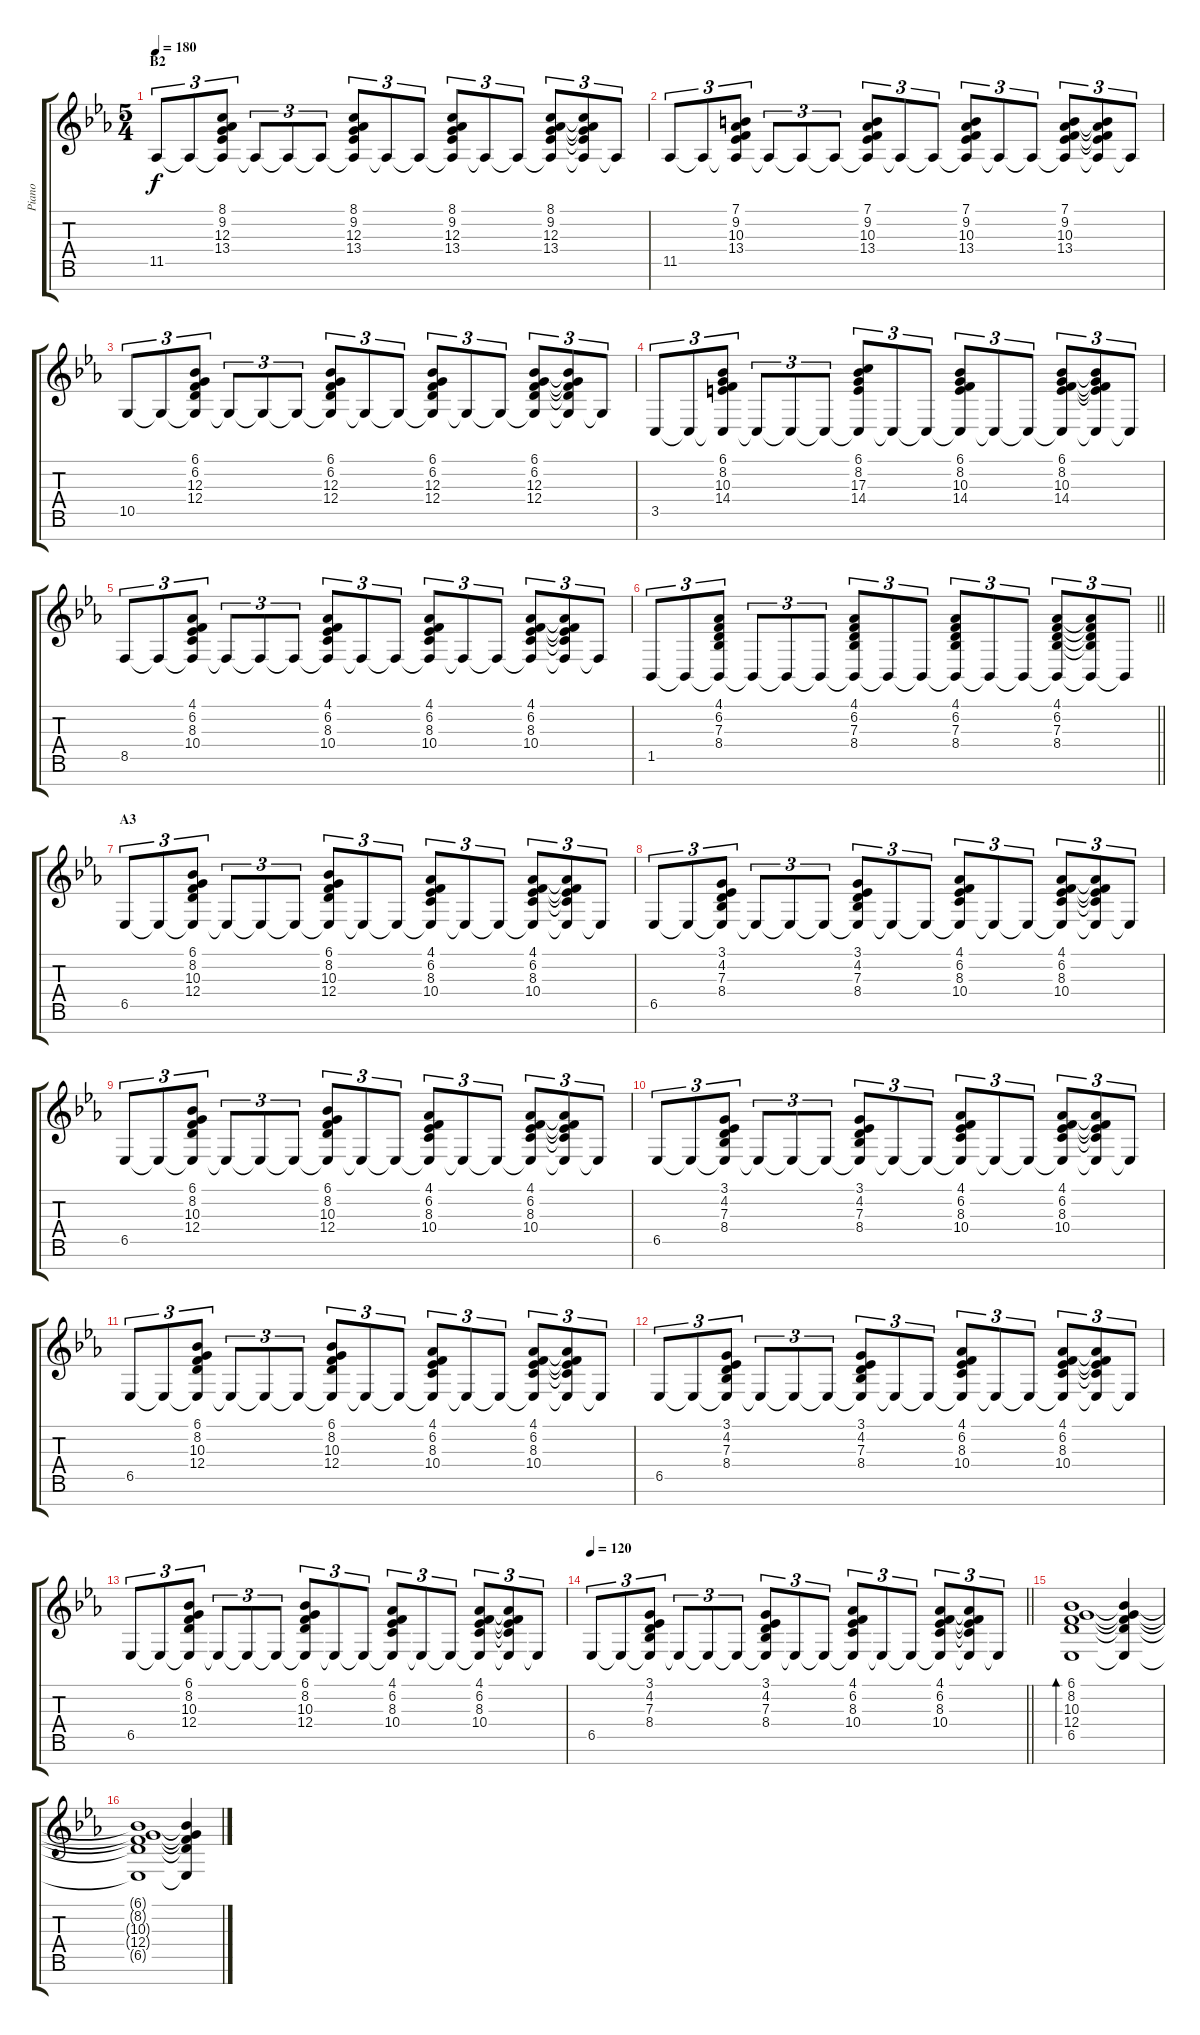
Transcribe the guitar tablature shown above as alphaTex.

\track ("Piano" "Piano") {instrument acousticgrandpiano}
\staff {score tabs}
\tuning (E4 B3 G3 D3 A2 E2 B1) {hide}
\ts (5 4)
\section ("" "B2")
\tempo 180
\clef g2
\ks eb
11.5.8{tu (3 2) dy f} 11.5{t}.8{tu (3 2)} (8.1 9.2 12.3 13.4 11.5{t}).8{tu (3 2)} 11.5{t}.8{tu (3 2)} 11.5{t}.8{tu (3 2)} 11.5{t}.8{tu (3 2)} (8.1 9.2 12.3 13.4 11.5{t}).8{tu (3 2)} 11.5{t}.8{tu (3 2)} 11.5{t}.8{tu (3 2)} (8.1 9.2 12.3 13.4 11.5{t}).8{tu (3 2)} 11.5{t}.8{tu (3 2)} 11.5{t}.8{tu (3 2)} (8.1 9.2 12.3 13.4 11.5{t}).8{tu (3 2)} (8.1{t} 9.2{t} 12.3{t} 13.4{t} 11.5{t}).8{tu (3 2)} 11.5{t}.8{tu (3 2)} |
11.5.8{tu (3 2)} 11.5{t}.8{tu (3 2)} (7.1 9.2 10.3 13.4 11.5{t}).8{tu (3 2)} 11.5{t}.8{tu (3 2)} 11.5{t}.8{tu (3 2)} 11.5{t}.8{tu (3 2)} (7.1 9.2 10.3 13.4 11.5{t}).8{tu (3 2)} 11.5{t}.8{tu (3 2)} 11.5{t}.8{tu (3 2)} (7.1 9.2 10.3 13.4 11.5{t}).8{tu (3 2)} 11.5{t}.8{tu (3 2)} 11.5{t}.8{tu (3 2)} (7.1 9.2 10.3 13.4 11.5{t}).8{tu (3 2)} (7.1{t} 9.2{t} 10.3{t} 13.4{t} 11.5{t}).8{tu (3 2)} 11.5{t}.8{tu (3 2)} |
10.5.8{tu (3 2)} 10.5{t}.8{tu (3 2)} (6.1 6.2 12.3 12.4 10.5{t}).8{tu (3 2)} 10.5{t}.8{tu (3 2)} 10.5{t}.8{tu (3 2)} 10.5{t}.8{tu (3 2)} (6.1 6.2 12.3 12.4 10.5{t}).8{tu (3 2)} 10.5{t}.8{tu (3 2)} 10.5{t}.8{tu (3 2)} (6.1 6.2 12.3 12.4 10.5{t}).8{tu (3 2)} 10.5{t}.8{tu (3 2)} 10.5{t}.8{tu (3 2)} (6.1 6.2 12.3 12.4 10.5{t}).8{tu (3 2)} (6.1{t} 6.2{t} 12.3{t} 12.4{t} 10.5{t}).8{tu (3 2)} 10.5{t}.8{tu (3 2)} |
3.5.8{tu (3 2)} 3.5{t}.8{tu (3 2)} (6.1 8.2 10.3 14.4 3.5{t}).8{tu (3 2)} 3.5{t}.8{tu (3 2)} 3.5{t}.8{tu (3 2)} 3.5{t}.8{tu (3 2)} (6.1 8.2 17.3 14.4 3.5{t}).8{tu (3 2)} 3.5{t}.8{tu (3 2)} 3.5{t}.8{tu (3 2)} (6.1 8.2 10.3 14.4 3.5{t}).8{tu (3 2)} 3.5{t}.8{tu (3 2)} 3.5{t}.8{tu (3 2)} (6.1 8.2 10.3 14.4 3.5{t}).8{tu (3 2)} (6.1{t} 8.2{t} 10.3{t} 14.4{t} 3.5{t}).8{tu (3 2)} 3.5{t}.8{tu (3 2)} |
8.5.8{tu (3 2)} 8.5{t}.8{tu (3 2)} (4.1 6.2 8.3 10.4 8.5{t}).8{tu (3 2)} 8.5{t}.8{tu (3 2)} 8.5{t}.8{tu (3 2)} 8.5{t}.8{tu (3 2)} (4.1 6.2 8.3 10.4 8.5{t}).8{tu (3 2)} 8.5{t}.8{tu (3 2)} 8.5{t}.8{tu (3 2)} (4.1 6.2 8.3 10.4 8.5{t}).8{tu (3 2)} 8.5{t}.8{tu (3 2)} 8.5{t}.8{tu (3 2)} (4.1 6.2 8.3 10.4 8.5{t}).8{tu (3 2)} (4.1{t} 6.2{t} 8.3{t} 10.4{t} 8.5{t}).8{tu (3 2)} 8.5{t}.8{tu (3 2)} |
\barLineRight lightlight
1.5.8{tu (3 2)} 1.5{t}.8{tu (3 2)} (4.1 6.2 7.3 8.4 1.5{t}).8{tu (3 2)} 1.5{t}.8{tu (3 2)} 1.5{t}.8{tu (3 2)} 1.5{t}.8{tu (3 2)} (4.1 6.2 7.3 8.4 1.5{t}).8{tu (3 2)} 1.5{t}.8{tu (3 2)} 1.5{t}.8{tu (3 2)} (4.1 6.2 7.3 8.4 1.5{t}).8{tu (3 2)} 1.5{t}.8{tu (3 2)} 1.5{t}.8{tu (3 2)} (4.1 6.2 7.3 8.4 1.5{t}).8{tu (3 2)} (4.1{t} 6.2{t} 7.3{t} 8.4{t} 1.5{t}).8{tu (3 2)} 1.5{t}.8{tu (3 2)} |
\section ("" "A3")
6.5.8{tu (3 2)} 6.5{t}.8{tu (3 2)} (6.1 8.2 10.3 12.4 6.5{t}).8{tu (3 2)} 6.5{t}.8{tu (3 2)} 6.5{t}.8{tu (3 2)} 6.5{t}.8{tu (3 2)} (6.1 8.2 10.3 12.4 6.5{t}).8{tu (3 2)} 6.5{t}.8{tu (3 2)} 6.5{t}.8{tu (3 2)} (4.1 6.2 8.3 10.4 6.5{t}).8{tu (3 2)} 6.5{t}.8{tu (3 2)} 6.5{t}.8{tu (3 2)} (4.1 6.2 8.3 10.4 6.5{t}).8{tu (3 2)} (4.1{t} 6.2{t} 8.3{t} 10.4{t} 6.5{t}).8{tu (3 2)} 6.5{t}.8{tu (3 2)} |
6.5.8{tu (3 2)} 6.5{t}.8{tu (3 2)} (3.1 4.2 7.3 8.4 6.5{t}).8{tu (3 2)} 6.5{t}.8{tu (3 2)} 6.5{t}.8{tu (3 2)} 6.5{t}.8{tu (3 2)} (3.1 4.2 7.3 8.4 6.5{t}).8{tu (3 2)} 6.5{t}.8{tu (3 2)} 6.5{t}.8{tu (3 2)} (4.1 6.2 8.3 10.4 6.5{t}).8{tu (3 2)} 6.5{t}.8{tu (3 2)} 6.5{t}.8{tu (3 2)} (4.1 6.2 8.3 10.4 6.5{t}).8{tu (3 2)} (4.1{t} 6.2{t} 8.3{t} 10.4{t} 6.5{t}).8{tu (3 2)} 6.5{t}.8{tu (3 2)} |
6.5.8{tu (3 2)} 6.5{t}.8{tu (3 2)} (6.1 8.2 10.3 12.4 6.5{t}).8{tu (3 2)} 6.5{t}.8{tu (3 2)} 6.5{t}.8{tu (3 2)} 6.5{t}.8{tu (3 2)} (6.1 8.2 10.3 12.4 6.5{t}).8{tu (3 2)} 6.5{t}.8{tu (3 2)} 6.5{t}.8{tu (3 2)} (4.1 6.2 8.3 10.4 6.5{t}).8{tu (3 2)} 6.5{t}.8{tu (3 2)} 6.5{t}.8{tu (3 2)} (4.1 6.2 8.3 10.4 6.5{t}).8{tu (3 2)} (4.1{t} 6.2{t} 8.3{t} 10.4{t} 6.5{t}).8{tu (3 2)} 6.5{t}.8{tu (3 2)} |
6.5.8{tu (3 2)} 6.5{t}.8{tu (3 2)} (3.1 4.2 7.3 8.4 6.5{t}).8{tu (3 2)} 6.5{t}.8{tu (3 2)} 6.5{t}.8{tu (3 2)} 6.5{t}.8{tu (3 2)} (3.1 4.2 7.3 8.4 6.5{t}).8{tu (3 2)} 6.5{t}.8{tu (3 2)} 6.5{t}.8{tu (3 2)} (4.1 6.2 8.3 10.4 6.5{t}).8{tu (3 2)} 6.5{t}.8{tu (3 2)} 6.5{t}.8{tu (3 2)} (4.1 6.2 8.3 10.4 6.5{t}).8{tu (3 2)} (4.1{t} 6.2{t} 8.3{t} 10.4{t} 6.5{t}).8{tu (3 2)} 6.5{t}.8{tu (3 2)} |
6.5.8{tu (3 2)} 6.5{t}.8{tu (3 2)} (6.1 8.2 10.3 12.4 6.5{t}).8{tu (3 2)} 6.5{t}.8{tu (3 2)} 6.5{t}.8{tu (3 2)} 6.5{t}.8{tu (3 2)} (6.1 8.2 10.3 12.4 6.5{t}).8{tu (3 2)} 6.5{t}.8{tu (3 2)} 6.5{t}.8{tu (3 2)} (4.1 6.2 8.3 10.4 6.5{t}).8{tu (3 2)} 6.5{t}.8{tu (3 2)} 6.5{t}.8{tu (3 2)} (4.1 6.2 8.3 10.4 6.5{t}).8{tu (3 2)} (4.1{t} 6.2{t} 8.3{t} 10.4{t} 6.5{t}).8{tu (3 2)} 6.5{t}.8{tu (3 2)} |
6.5.8{tu (3 2)} 6.5{t}.8{tu (3 2)} (3.1 4.2 7.3 8.4 6.5{t}).8{tu (3 2)} 6.5{t}.8{tu (3 2)} 6.5{t}.8{tu (3 2)} 6.5{t}.8{tu (3 2)} (3.1 4.2 7.3 8.4 6.5{t}).8{tu (3 2)} 6.5{t}.8{tu (3 2)} 6.5{t}.8{tu (3 2)} (4.1 6.2 8.3 10.4 6.5{t}).8{tu (3 2)} 6.5{t}.8{tu (3 2)} 6.5{t}.8{tu (3 2)} (4.1 6.2 8.3 10.4 6.5{t}).8{tu (3 2)} (4.1{t} 6.2{t} 8.3{t} 10.4{t} 6.5{t}).8{tu (3 2)} 6.5{t}.8{tu (3 2)} |
6.5.8{tu (3 2)} 6.5{t}.8{tu (3 2)} (6.1 8.2 10.3 12.4 6.5{t}).8{tu (3 2)} 6.5{t}.8{tu (3 2)} 6.5{t}.8{tu (3 2)} 6.5{t}.8{tu (3 2)} (6.1 8.2 10.3 12.4 6.5{t}).8{tu (3 2)} 6.5{t}.8{tu (3 2)} 6.5{t}.8{tu (3 2)} (4.1 6.2 8.3 10.4 6.5{t}).8{tu (3 2)} 6.5{t}.8{tu (3 2)} 6.5{t}.8{tu (3 2)} (4.1 6.2 8.3 10.4 6.5{t}).8{tu (3 2)} (4.1{t} 6.2{t} 8.3{t} 10.4{t} 6.5{t}).8{tu (3 2)} 6.5{t}.8{tu (3 2)} |
\tempo 120
\barLineRight lightlight
6.5.8{tu (3 2)} 6.5{t}.8{tu (3 2)} (3.1 4.2 7.3 8.4 6.5{t}).8{tu (3 2)} 6.5{t}.8{tu (3 2)} 6.5{t}.8{tu (3 2)} 6.5{t}.8{tu (3 2)} (3.1 4.2 7.3 8.4 6.5{t}).8{tu (3 2)} 6.5{t}.8{tu (3 2)} 6.5{t}.8{tu (3 2)} (4.1 6.2 8.3 10.4 6.5{t}).8{tu (3 2)} 6.5{t}.8{tu (3 2)} 6.5{t}.8{tu (3 2)} (4.1 6.2 8.3 10.4 6.5{t}).8{tu (3 2)} (4.1{t} 6.2{t} 8.3{t} 10.4{t} 6.5{t}).8{tu (3 2)} 6.5{t}.8{tu (3 2)} |
(6.1 8.2 10.3 12.4 6.5).1{bd 480} (6.1{t} 8.2{t} 10.3{t} 12.4{t} 6.5{t}).4{volume 0} |
(6.1{t} 8.2{t} 10.3{t} 12.4{t} 6.5{t}).1 (6.1{t} 8.2{t} 10.3{t} 12.4{t} 6.5{t}).4
